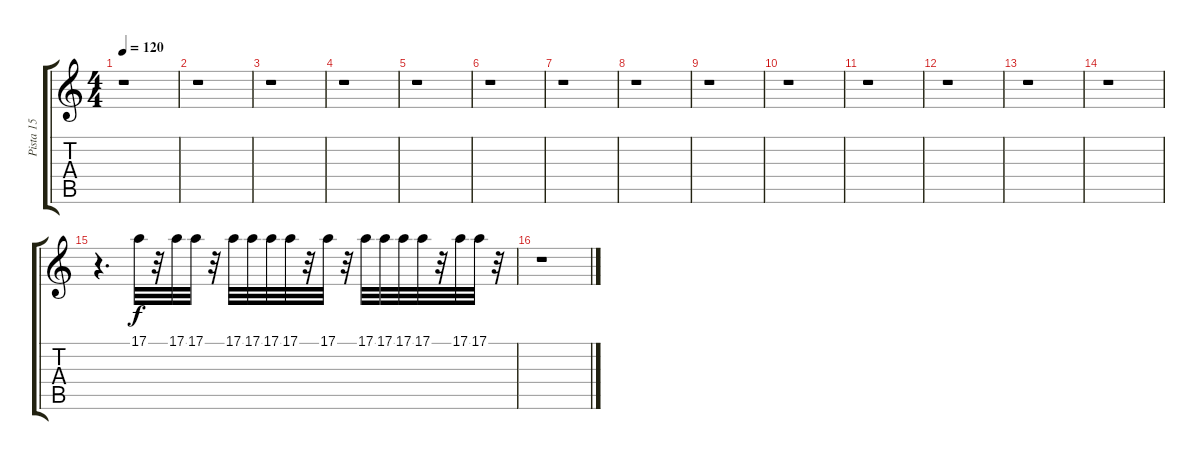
\track ("Pista 15" "Pista 15") {instrument helicopter}
\staff {score tabs}
\tuning (E4 B3 G3 D3 A2 E2) {hide}
\ts (4 4)
\tempo 120
\clef g2
\ks c
r.1{dy mf} |
r.1 |
r.1 |
r.1 |
r.1 |
r.1 |
r.1 |
r.1 |
r.1 |
r.1 |
r.1 |
r.1 |
r.1 |
r.1 |
r.4{d} 17.1.32{dy f volume 6} r.32 17.1.32{balance 4} 17.1.32{balance 12} r.32 17.1.32 17.1.32{balance 13} 17.1.32 17.1.32{balance 4} r.32 17.1.32{balance 3} r.32 17.1.32{balance 4} 17.1.32{balance 12} 17.1.32{balance 13} 17.1.32 r.32 17.1.32{balance 12} 17.1.32{balance 4} r.32 |
r.1
